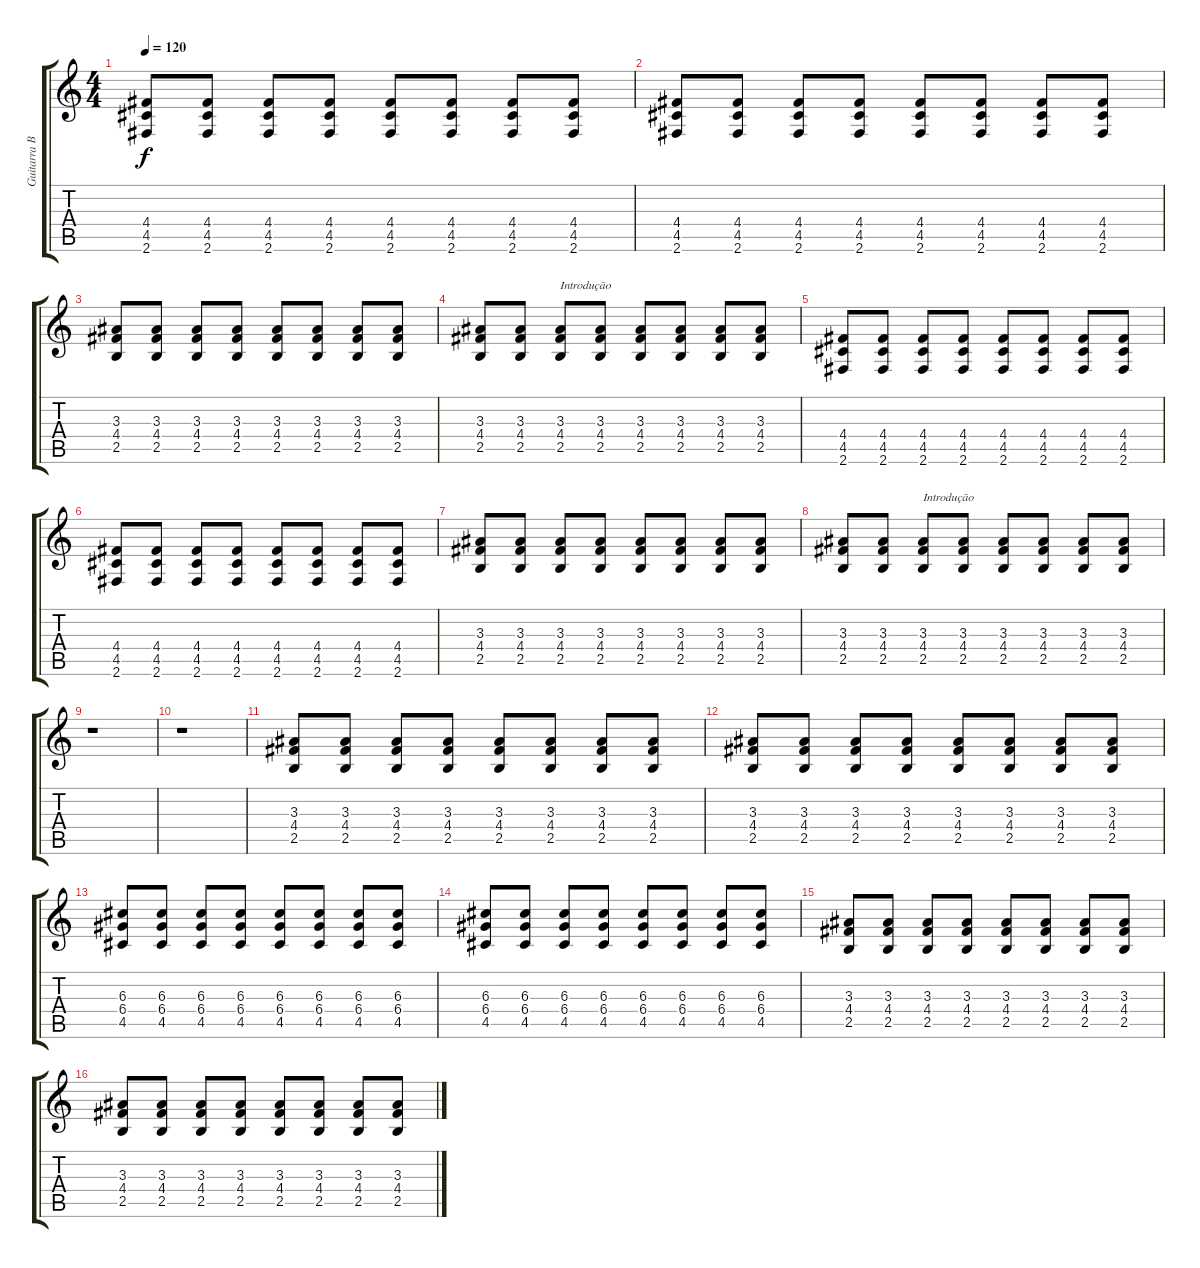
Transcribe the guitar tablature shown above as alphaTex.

\track ("Guitarra Base" "Guitarra B") {instrument acousticguitarsteel}
\staff {score tabs}
\tuning (E4 B3 G3 D3 A2 E2) {hide}
\ts (4 4)
\tempo 120
\clef g2
\ks c
(4.4 4.5 2.6).8{dy f instrument acousticguitarsteel} (4.4 4.5 2.6).8 (4.4 4.5 2.6).8 (4.4 4.5 2.6).8 (4.4 4.5 2.6).8 (4.4 4.5 2.6).8 (4.4 4.5 2.6).8 (4.4 4.5 2.6).8 |
(4.4 4.5 2.6).8 (4.4 4.5 2.6).8 (4.4 4.5 2.6).8 (4.4 4.5 2.6).8 (4.4 4.5 2.6).8 (4.4 4.5 2.6).8 (4.4 4.5 2.6).8 (4.4 4.5 2.6).8 |
(3.3 4.4 2.5).8 (3.3 4.4 2.5).8 (3.3 4.4 2.5).8 (3.3 4.4 2.5).8 (3.3 4.4 2.5).8 (3.3 4.4 2.5).8 (3.3 4.4 2.5).8 (3.3 4.4 2.5).8 |
(3.3 4.4 2.5).8 (3.3 4.4 2.5).8 (3.3 4.4 2.5).8{txt "Introdução"} (3.3 4.4 2.5).8 (3.3 4.4 2.5).8 (3.3 4.4 2.5).8 (3.3 4.4 2.5).8 (3.3 4.4 2.5).8 |
(4.4 4.5 2.6).8 (4.4 4.5 2.6).8 (4.4 4.5 2.6).8 (4.4 4.5 2.6).8 (4.4 4.5 2.6).8 (4.4 4.5 2.6).8 (4.4 4.5 2.6).8 (4.4 4.5 2.6).8 |
(4.4 4.5 2.6).8 (4.4 4.5 2.6).8 (4.4 4.5 2.6).8 (4.4 4.5 2.6).8 (4.4 4.5 2.6).8 (4.4 4.5 2.6).8 (4.4 4.5 2.6).8 (4.4 4.5 2.6).8 |
(3.3 4.4 2.5).8 (3.3 4.4 2.5).8 (3.3 4.4 2.5).8 (3.3 4.4 2.5).8 (3.3 4.4 2.5).8 (3.3 4.4 2.5).8 (3.3 4.4 2.5).8 (3.3 4.4 2.5).8 |
(3.3 4.4 2.5).8 (3.3 4.4 2.5).8 (3.3 4.4 2.5).8{txt "Introdução"} (3.3 4.4 2.5).8 (3.3 4.4 2.5).8 (3.3 4.4 2.5).8 (3.3 4.4 2.5).8 (3.3 4.4 2.5).8 |
r.1 |
r.1 |
(3.3 4.4 2.5).8{instrument acousticguitarnylon} (3.3 4.4 2.5).8 (3.3 4.4 2.5).8 (3.3 4.4 2.5).8 (3.3 4.4 2.5).8 (3.3 4.4 2.5).8 (3.3 4.4 2.5).8 (3.3 4.4 2.5).8 |
(3.3 4.4 2.5).8 (3.3 4.4 2.5).8 (3.3 4.4 2.5).8 (3.3 4.4 2.5).8 (3.3 4.4 2.5).8 (3.3 4.4 2.5).8 (3.3 4.4 2.5).8 (3.3 4.4 2.5).8 |
(6.3 6.4 4.5).8 (6.3 6.4 4.5).8 (6.3 6.4 4.5).8 (6.3 6.4 4.5).8 (6.3 6.4 4.5).8 (6.3 6.4 4.5).8 (6.3 6.4 4.5).8 (6.3 6.4 4.5).8 |
(6.3 6.4 4.5).8 (6.3 6.4 4.5).8 (6.3 6.4 4.5).8 (6.3 6.4 4.5).8 (6.3 6.4 4.5).8 (6.3 6.4 4.5).8 (6.3 6.4 4.5).8 (6.3 6.4 4.5).8 |
(3.3 4.4 2.5).8 (3.3 4.4 2.5).8 (3.3 4.4 2.5).8 (3.3 4.4 2.5).8 (3.3 4.4 2.5).8 (3.3 4.4 2.5).8 (3.3 4.4 2.5).8 (3.3 4.4 2.5).8 |
(3.3 4.4 2.5).8 (3.3 4.4 2.5).8 (3.3 4.4 2.5).8 (3.3 4.4 2.5).8 (3.3 4.4 2.5).8 (3.3 4.4 2.5).8 (3.3 4.4 2.5).8 (3.3 4.4 2.5).8
